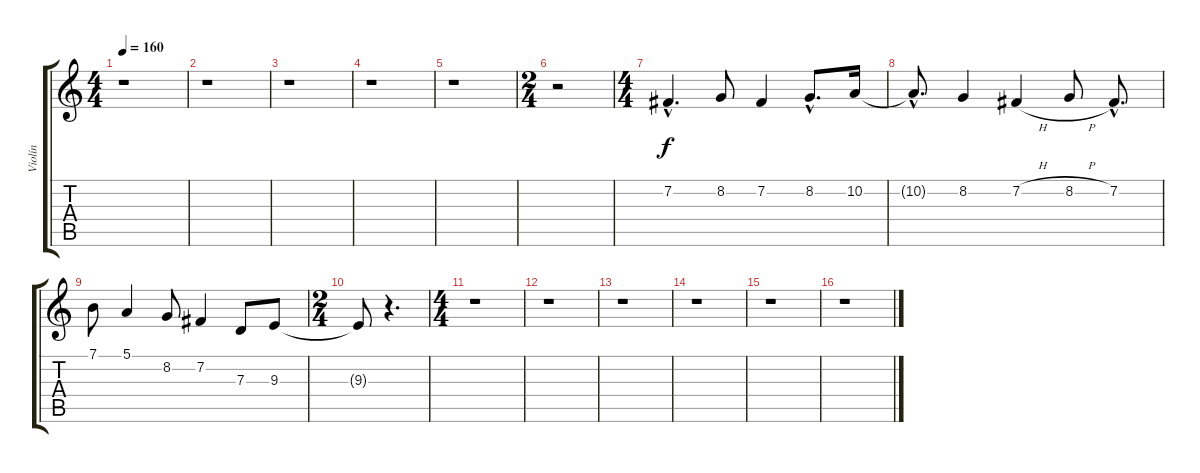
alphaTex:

\track ("Violín" "Violín") {instrument violin}
\staff {score tabs}
\tuning (E4 B3 G3 D3 A2 E2) {hide}
\ts (4 4)
\tempo 160
\clef g2
\ks c
r.1{dy f} |
r.1 |
r.1 |
r.1 |
r.1 |
\ts (2 4)
r.2 |
\ts (4 4)
7.2{hac}.4{d} 8.2.8 7.2.4 8.2{hac}.8{d} 10.2.16 |
10.2{hac t}.8{d} 8.2.4 7.2{h}.4 8.2{h}.8 7.2{hac}.8{d} |
7.1.8 5.1.4 8.2.8 7.2.4 7.3.8 9.3.8 |
\ts (2 4)
9.3{t}.8 r.4{d} |
\ts (4 4)
r.1 |
r.1 |
r.1 |
r.1 |
r.1 |
r.1
